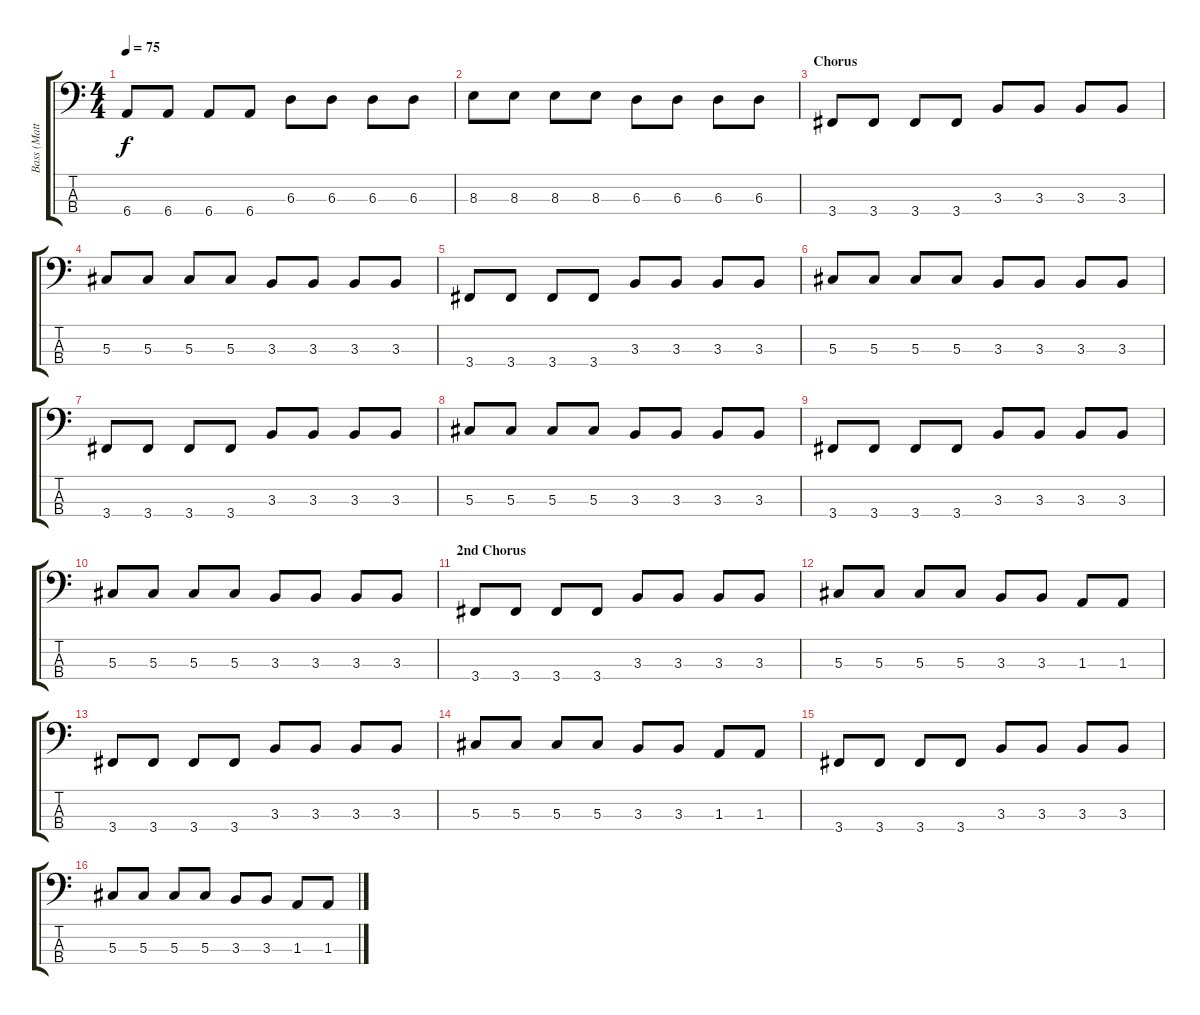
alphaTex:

\track ("Bass (Matt Sharp)" "Bass (Matt") {instrument electricbasspick}
\staff {score tabs}
\tuning (Gb2 Db2 Ab1 Eb1) {hide}
\ts (4 4)
\tempo 75
\clef f4
\ks c
6.4.8{dy f} 6.4.8 6.4.8 6.4.8 6.3.8 6.3.8 6.3.8 6.3.8 |
8.3.8 8.3.8 8.3.8 8.3.8 6.3.8 6.3.8 6.3.8 6.3.8 |
\section ("" "Chorus")
3.4.8 3.4.8 3.4.8 3.4.8 3.3.8 3.3.8 3.3.8 3.3.8 |
5.3.8 5.3.8 5.3.8 5.3.8 3.3.8 3.3.8 3.3.8 3.3.8 |
3.4.8 3.4.8 3.4.8 3.4.8 3.3.8 3.3.8 3.3.8 3.3.8 |
5.3.8 5.3.8 5.3.8 5.3.8 3.3.8 3.3.8 3.3.8 3.3.8 |
3.4.8 3.4.8 3.4.8 3.4.8 3.3.8 3.3.8 3.3.8 3.3.8 |
5.3.8 5.3.8 5.3.8 5.3.8 3.3.8 3.3.8 3.3.8 3.3.8 |
3.4.8 3.4.8 3.4.8 3.4.8 3.3.8 3.3.8 3.3.8 3.3.8 |
5.3.8 5.3.8 5.3.8 5.3.8 3.3.8 3.3.8 3.3.8 3.3.8 |
\section ("" "2nd Chorus")
3.4.8 3.4.8 3.4.8 3.4.8 3.3.8 3.3.8 3.3.8 3.3.8 |
5.3.8 5.3.8 5.3.8 5.3.8 3.3.8 3.3.8 1.3.8 1.3.8 |
3.4.8 3.4.8 3.4.8 3.4.8 3.3.8 3.3.8 3.3.8 3.3.8 |
5.3.8 5.3.8 5.3.8 5.3.8 3.3.8 3.3.8 1.3.8 1.3.8 |
3.4.8 3.4.8 3.4.8 3.4.8 3.3.8 3.3.8 3.3.8 3.3.8 |
5.3.8 5.3.8 5.3.8 5.3.8 3.3.8 3.3.8 1.3.8 1.3.8
